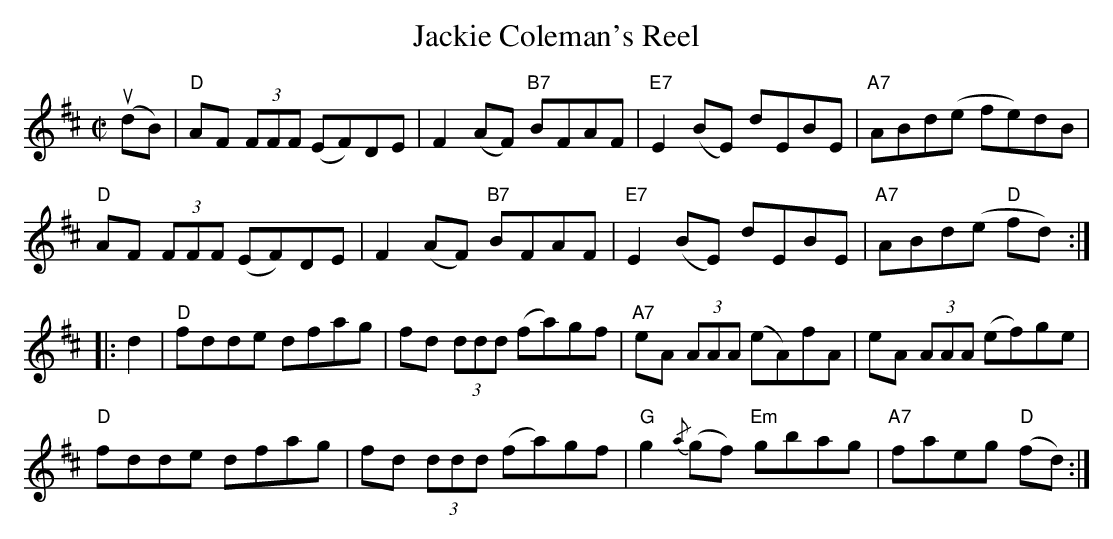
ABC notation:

X:1
T: Jackie Coleman's Reel
M: C|
Q:200
K: D
(udB)|\
"D"AF (3FFF (EF)DE|F2 (AF) "B7"BFAF|"E7"E2 (BE) dEBE|"A7"ABd(e fe)dB|
"D"AF (3FFF (EF)DE|F2 (AF) "B7"BFAF|"E7"E2 (BE) dEBE|"A7"ABd(e "D"fd)::
d2|\
"D"fdde dfag|fd (3ddd (fa)gf|"A7"eA (3AAA (eA)fA|eA (3AAA (ef)ge|
"D"fdde dfag|fd (3ddd (fa)gf|"G"g2 {/a}(gf) "Em"gbag|"A7"faeg "D"(fd):|
